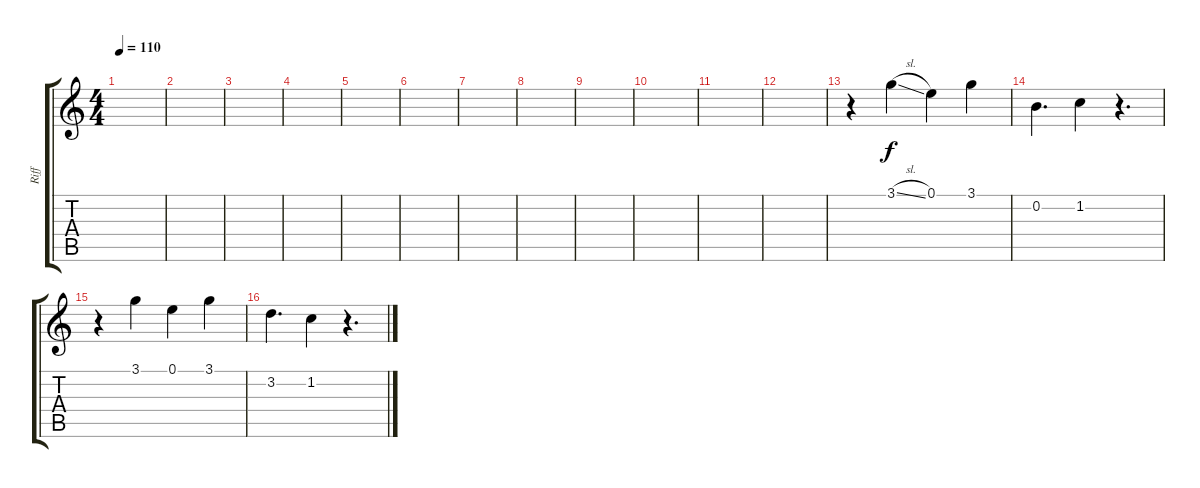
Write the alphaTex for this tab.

\track ("Riff" "Riff") {instrument electricguitarjazz}
\staff {score tabs}
\tuning (E4 B3 G3 D3 A2 E2) {hide}
\ts (4 4)
\tempo 110
\clef g2
\ks c
|
|
|
|
|
|
|
|
|
|
|
|
r.4 3.1{sl}.4 0.1.4 3.1.4 |
0.2.4{d} 1.2.4 r.4{d} |
r.4 3.1.4 0.1.4 3.1.4 |
3.2.4{d} 1.2.4 r.4{d}
